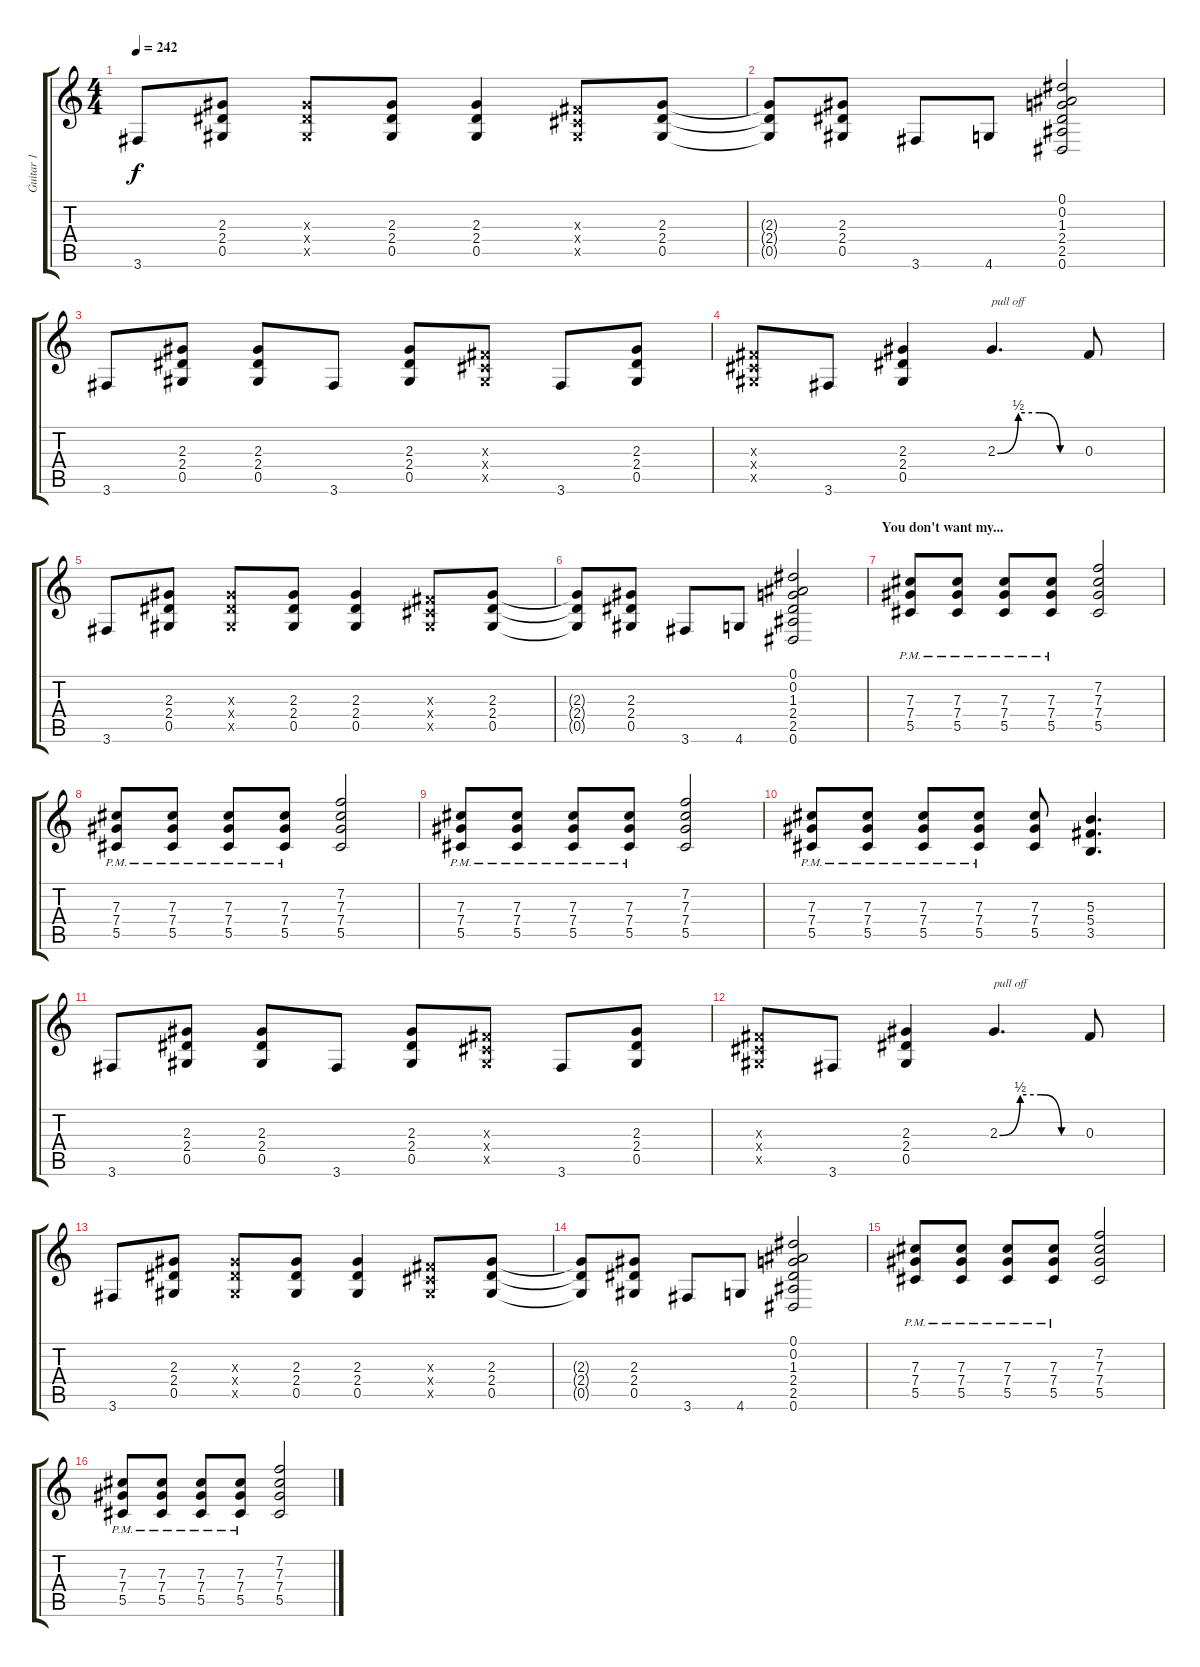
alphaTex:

\track ("Guitar 1" "Guitar 1") {instrument distortionguitar}
\staff {score tabs}
\tuning (Eb4 Bb3 Gb3 Db3 Ab2 Eb2) {hide}
\ts (4 4)
\tempo 242
\clef g2
\ks c
3.6.8{dy f} (2.3 2.4 0.5).8 (2.3{x} 2.4{x} 0.5{x}).8 (2.3 2.4 0.5).8 (2.3 2.4 0.5).4 (0.3{x} 0.4{x} 0.5{x}).8 (2.3 2.4 0.5).8 |
(2.3{t} 2.4{t} 0.5{t}).8 (2.3 2.4 0.5).8 3.6.8 4.6.8 (0.1 0.2 1.3 2.4 2.5 0.6).2 |
3.6.8 (2.3 2.4 0.5).8 (2.3 2.4 0.5).8 3.6.8 (2.3 2.4 0.5).8 (0.3{x} 0.4{x} 0.5{x}).8 3.6.8 (2.3 2.4 0.5).8 |
(0.3{x} 0.4{x} 0.5{x}).8 3.6.8 (2.3 2.4 0.5).4 2.3{be (custom 0 0 15 2 30 2 45 0 60 0)}.4{d txt "pull off"} 0.3.8 |
3.6.8 (2.3 2.4 0.5).8 (2.3{x} 2.4{x} 0.5{x}).8 (2.3 2.4 0.5).8 (2.3 2.4 0.5).4 (0.3{x} 0.4{x} 0.5{x}).8 (2.3 2.4 0.5).8 |
(2.3{t} 2.4{t} 0.5{t}).8 (2.3 2.4 0.5).8 3.6.8 4.6.8 (0.1 0.2 1.3 2.4 2.5 0.6).2 |
\section ("" "You don't want my...")
(7.3 7.4{pm} 5.5).8 (7.3 7.4{pm} 5.5).8 (7.3 7.4{pm} 5.5).8 (7.3 7.4{pm} 5.5).8 (7.2 7.3 7.4 5.5).2 |
(7.3 7.4{pm} 5.5).8 (7.3 7.4{pm} 5.5).8 (7.3 7.4{pm} 5.5).8 (7.3 7.4{pm} 5.5).8 (7.2 7.3 7.4 5.5).2 |
(7.3 7.4{pm} 5.5).8 (7.3 7.4{pm} 5.5).8 (7.3 7.4{pm} 5.5).8 (7.3 7.4{pm} 5.5).8 (7.2 7.3 7.4 5.5).2 |
(7.3 7.4{pm} 5.5).8 (7.3 7.4{pm} 5.5).8 (7.3 7.4{pm} 5.5).8 (7.3 7.4{pm} 5.5).8 (7.3 7.4 5.5).8 (5.3 5.4 3.5).4{d} |
3.6.8 (2.3 2.4 0.5).8 (2.3 2.4 0.5).8 3.6.8 (2.3 2.4 0.5).8 (0.3{x} 0.4{x} 0.5{x}).8 3.6.8 (2.3 2.4 0.5).8 |
(0.3{x} 0.4{x} 0.5{x}).8 3.6.8 (2.3 2.4 0.5).4 2.3{be (custom 0 0 15 2 30 2 45 0 60 0)}.4{d txt "pull off"} 0.3.8 |
3.6.8 (2.3 2.4 0.5).8 (2.3{x} 2.4{x} 0.5{x}).8 (2.3 2.4 0.5).8 (2.3 2.4 0.5).4 (0.3{x} 0.4{x} 0.5{x}).8 (2.3 2.4 0.5).8 |
(2.3{t} 2.4{t} 0.5{t}).8 (2.3 2.4 0.5).8 3.6.8 4.6.8 (0.1 0.2 1.3 2.4 2.5 0.6).2 |
(7.3 7.4{pm} 5.5).8 (7.3 7.4{pm} 5.5).8 (7.3 7.4{pm} 5.5).8 (7.3 7.4{pm} 5.5).8 (7.2 7.3 7.4 5.5).2 |
(7.3 7.4{pm} 5.5).8 (7.3 7.4{pm} 5.5).8 (7.3 7.4{pm} 5.5).8 (7.3 7.4{pm} 5.5).8 (7.2 7.3 7.4 5.5).2
